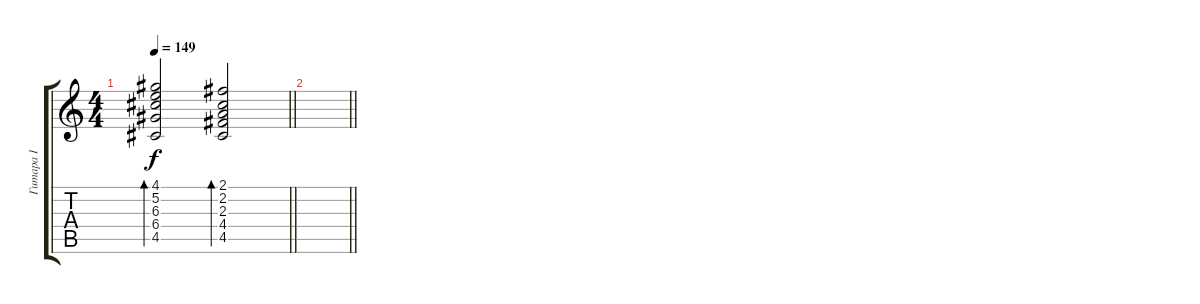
\track ("Гитара I" "Гитара I") {instrument electricguitarclean}
\staff {score tabs}
\tuning (E4 B3 G3 D3 A2 E2) {hide}
\ts (4 4)
\tempo 149
\clef g2
\barLineRight lightlight
\ks c
(4.1 5.2 6.3 6.4 4.5).2{bd 240 dy f} (2.1 2.2 2.3 4.4 4.5).2{bd 240} |
\barLineRight lightlight
